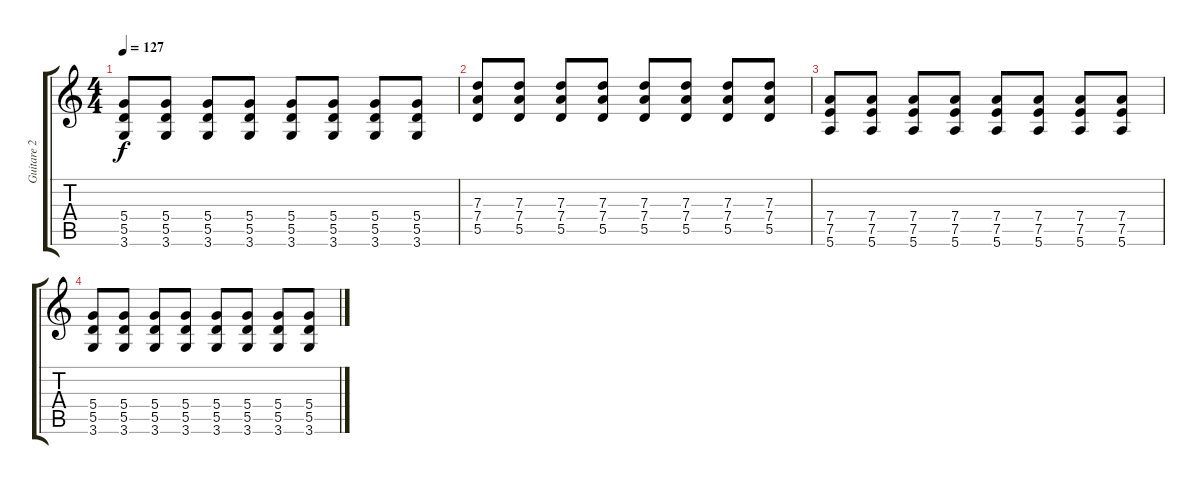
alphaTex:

\track ("Guitare 2" "Guitare 2") {instrument overdrivenguitar}
\staff {score tabs}
\tuning (E4 B3 G3 D3 A2 E2) {hide}
\ts (4 4)
\tempo 127
\clef g2
\ks c
(5.4 5.5 3.6).8{dy f} (5.4 5.5 3.6).8 (5.4 5.5 3.6).8 (5.4 5.5 3.6).8 (5.4 5.5 3.6).8 (5.4 5.5 3.6).8 (5.4 5.5 3.6).8 (5.4 5.5 3.6).8 |
(7.3 7.4 5.5).8 (7.3 7.4 5.5).8 (7.3 7.4 5.5).8 (7.3 7.4 5.5).8 (7.3 7.4 5.5).8 (7.3 7.4 5.5).8 (7.3 7.4 5.5).8 (7.3 7.4 5.5).8 |
(7.4 7.5 5.6).8 (7.4 7.5 5.6).8 (7.4 7.5 5.6).8 (7.4 7.5 5.6).8 (7.4 7.5 5.6).8 (7.4 7.5 5.6).8 (7.4 7.5 5.6).8 (7.4 7.5 5.6).8 |
(5.4 5.5 3.6).8 (5.4 5.5 3.6).8 (5.4 5.5 3.6).8 (5.4 5.5 3.6).8 (5.4 5.5 3.6).8 (5.4 5.5 3.6).8 (5.4 5.5 3.6).8 (5.4 5.5 3.6).8
